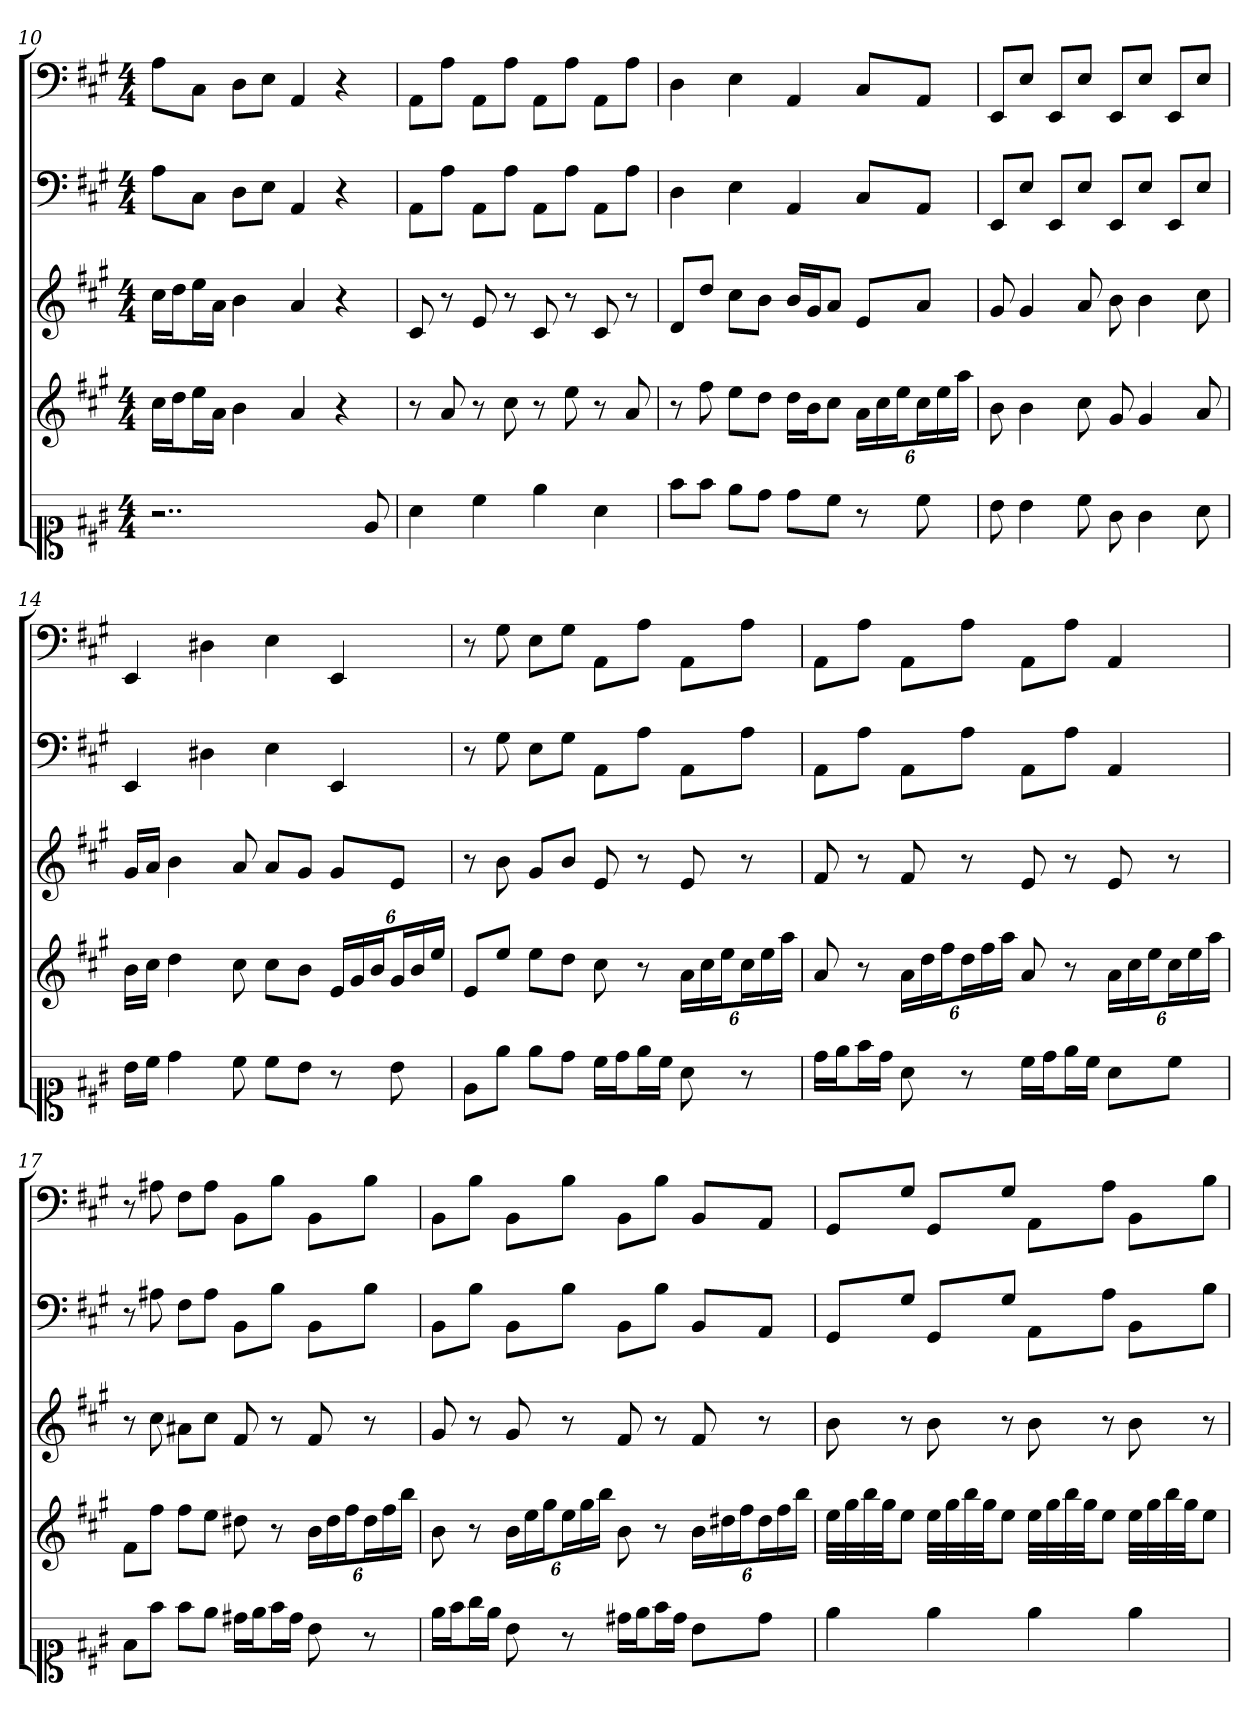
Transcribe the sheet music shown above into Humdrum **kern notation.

**kern	**kern	**kern	**kern	**kern
*part5	*part4	*part3	*part2	*part1
*staff5	*staff4	*staff3	*staff2	*staff1
*clefC1	*	*	*clefF4	*clefF4
*k[f#c#g#]	*k[f#c#g#]	*k[f#c#g#]	*k[f#c#g#]	*k[f#c#g#]
*A:	*A:	*A:	*A:	*A:
*M4/4	*M4/4	*M4/4	*M4/4	*M4/4
=10	=10	=10	=10	=10
2..r	16cc#LL	16cc#LL	8A\L	8A\L
.	16ddJ	16ddJ	.	.
.	16eeL	16eeL	8C#\J	8C#\J
.	16aJJ	16aJJ	.	.
.	4b	4b	8D\L	8D\L
.	.	.	8E\J	8E\J
.	4a	4a	4AA	4AA
.	4r	4r	4r	4r
8e	.	.	.	.
=11	=11	=11	=11	=11
4a	8r	8c#	8AA\L	8AA\L
.	8a	8r	8A\J	8A\J
4cc#	8r	8e	8AA\L	8AA\L
.	8cc#	8r	8A\J	8A\J
4ee	8r	8c#	8AA\L	8AA\L
.	8ee	8r	8A\J	8A\J
4a	8r	8c#	8AA\L	8AA\L
.	8a	8r	8A\J	8A\J
=12	=12	=12	=12	=12
8ff#\L	8r	8dL	4D	4D
8ff#\J	8ff#	8ddJ	.	.
8ee\L	8eeL	8cc#L	4E	4E
8dd\J	8ddJ	8bJ	.	.
8dd\L	16ddLL	16bLL	4AA	4AA
.	16bJ	16g#J	.	.
8cc#\J	8cc#J	8aJ	.	.
8r	24aLL	8eL	8C#/L	8C#/L
.	24cc#	.	.	.
.	24eeJ	.	.	.
8cc#	24cc#L	8aJ	8AA/J	8AA/J
.	24ee	.	.	.
.	24aaJJ	.	.	.
=13	=13	=13	=13	=13
8b	8b	8g#	8EE/L	8EE/L
4b	4b	4g#	8E/J	8E/J
.	.	.	8EE/L	8EE/L
8cc#	8cc#	8a	8E/J	8E/J
8g#	8g#	8b	8EE/L	8EE/L
4g#	4g#	4b	8E/J	8E/J
.	.	.	8EE/L	8EE/L
8a	8a	8cc#	8E/J	8E/J
=14	=14	=14	=14	=14
16b\LL	16bLL	16g#LL	4EE	4EE
16cc#\JJ	16cc#JJ	16aJJ	.	.
4dd	4dd	4b	.	.
.	.	.	4D#X	4D#X
8cc#	8cc#	8a	.	.
8cc#\L	8cc#L	8aL	4E	4E
8b\J	8bJ	8g#J	.	.
8r	24eLL	8g#L	4EE	4EE
.	24g#	.	.	.
.	24bJ	.	.	.
8b	24g#L	8eJ	.	.
.	24b	.	.	.
.	24eeJJ	.	.	.
=15	=15	=15	=15	=15
8e\L	8eL	8r	8r	8r
8ee\J	8eeJ	8b	8G#	8G#
8ee\L	8eeL	8g#L	8E\L	8E\L
8dd\J	8ddJ	8bJ	8G#\J	8G#\J
16cc#\LL	8cc#	8e	8AA\L	8AA\L
16dd\J	.	.	.	.
16ee\L	8r	8r	8A\J	8A\J
16cc#\JJ	.	.	.	.
8a	24aLL	8e	8AA\L	8AA\L
.	24cc#	.	.	.
.	24eeJ	.	.	.
8r	24cc#L	8r	8A\J	8A\J
.	24ee	.	.	.
.	24aaJJ	.	.	.
=16	=16	=16	=16	=16
16dd\LL	8a	8f#	8AA\L	8AA\L
16ee\J	.	.	.	.
16ff#\L	8r	8r	8A\J	8A\J
16dd\JJ	.	.	.	.
8a	24aLL	8f#	8AA\L	8AA\L
.	24dd	.	.	.
.	24ff#J	.	.	.
8r	24ddL	8r	8A\J	8A\J
.	24ff#	.	.	.
.	24aaJJ	.	.	.
16cc#\LL	8a	8e	8AA\L	8AA\L
16dd\J	.	.	.	.
16ee\L	8r	8r	8A\J	8A\J
16cc#\JJ	.	.	.	.
8a\L	24aLL	8e	4AA	4AA
.	24cc#	.	.	.
.	24eeJ	.	.	.
8cc#\J	24cc#L	8r	.	.
.	24ee	.	.	.
.	24aaJJ	.	.	.
=17	=17	=17	=17	=17
8f#\L	8f#L	8r	8r	8r
8ff#\J	8ff#J	8cc#	8A#X	8A#X
8ff#\L	8ff#L	8a#XL	8F#\L	8F#\L
8ee\J	8eeJ	8cc#J	8A#\J	8A#\J
16dd#X\LL	8dd#X	8f#	8BB\L	8BB\L
16ee\J	.	.	.	.
16ff#\L	8r	8r	8B\J	8B\J
16dd#\JJ	.	.	.	.
8b	24bLL	8f#	8BB\L	8BB\L
.	24dd#	.	.	.
.	24ff#J	.	.	.
8r	24dd#L	8r	8B\J	8B\J
.	24ff#	.	.	.
.	24bbJJ	.	.	.
=18	=18	=18	=18	=18
16ee\LL	8b	8g#	8BB\L	8BB\L
16ff#\J	.	.	.	.
16gg#\L	8r	8r	8B\J	8B\J
16ee\JJ	.	.	.	.
8b	24bLL	8g#	8BB\L	8BB\L
.	24ee	.	.	.
.	24gg#J	.	.	.
8r	24eeL	8r	8B\J	8B\J
.	24gg#	.	.	.
.	24bbJJ	.	.	.
16dd#X\LL	8b	8f#	8BB\L	8BB\L
16ee\J	.	.	.	.
16ff#\L	8r	8r	8B\J	8B\J
16dd#\JJ	.	.	.	.
8b\L	24bLL	8f#	8BB/L	8BB/L
.	24dd#X	.	.	.
.	24ff#J	.	.	.
8dd#\J	24dd#L	8r	8AA/J	8AA/J
.	24ff#	.	.	.
.	24bbJJ	.	.	.
=19	=19	=19	=19	=19
4ee	32eeLLL	8b	8GG#/L	8GG#/L
.	32gg#	.	.	.
.	32bb	.	.	.
.	32gg#JJ	.	.	.
.	8eeJ	8r	8G#/J	8G#/J
4ee	32eeLLL	8b	8GG#/L	8GG#/L
.	32gg#	.	.	.
.	32bb	.	.	.
.	32gg#JJ	.	.	.
.	8eeJ	8r	8G#/J	8G#/J
4ee	32eeLLL	8b	8AA\L	8AA\L
.	32gg#	.	.	.
.	32bb	.	.	.
.	32gg#JJ	.	.	.
.	8eeJ	8r	8A\J	8A\J
4ee	32eeLLL	8b	8BB\L	8BB\L
.	32gg#	.	.	.
.	32bb	.	.	.
.	32gg#JJ	.	.	.
.	8eeJ	8r	8B\J	8B\J
=	=	=	=	=
*-	*-	*-	*-	*-
